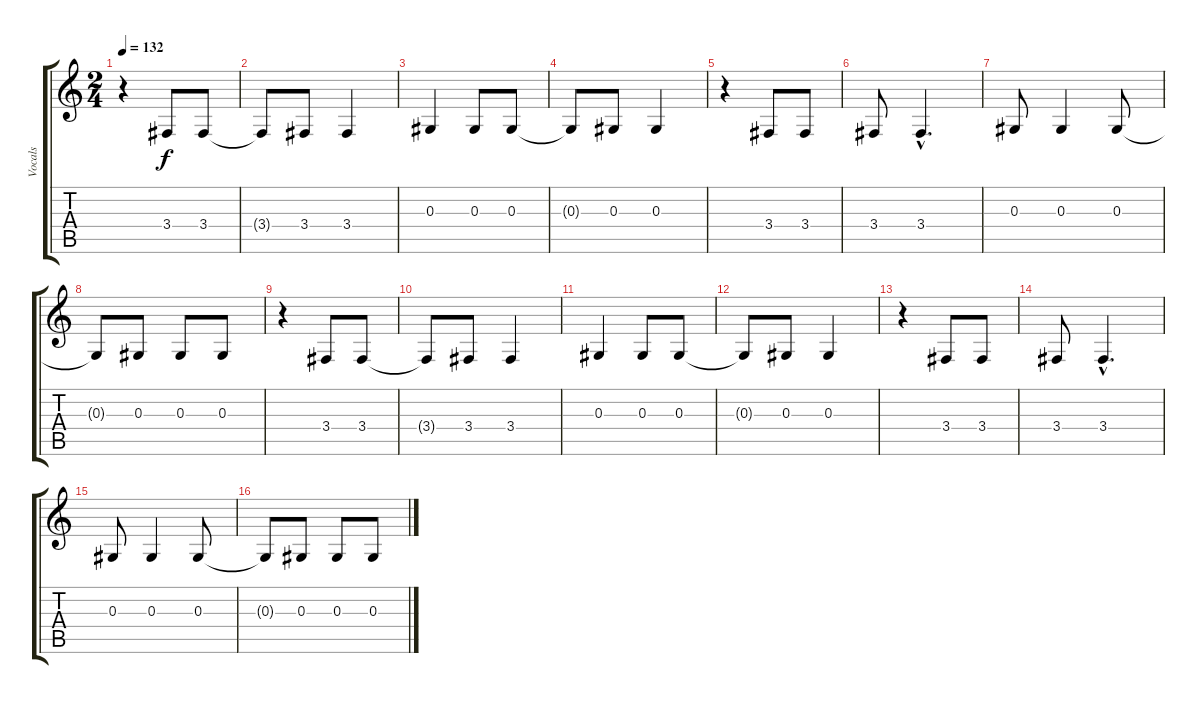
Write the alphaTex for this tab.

\track ("Vocals" "Vocals") {instrument tenorsax}
\staff {score tabs}
\tuning (F4 C4 Ab3 Eb3 Bb2 F2) {hide}
\ts (2 4)
\tempo 132
\clef g2
\ks c
r.4{dy f} 3.4.8 3.4.8 |
3.4{t}.8 3.4.8 3.4.4 |
0.3.4 0.3.8 0.3.8 |
0.3{t}.8 0.3.8 0.3.4 |
r.4 3.4.8 3.4.8 |
3.4.8 3.4{hac}.4{d} |
0.3.8 0.3.4 0.3.8 |
0.3{t}.8 0.3.8 0.3.8 0.3.8 |
r.4 3.4.8 3.4.8 |
3.4{t}.8 3.4.8 3.4.4 |
0.3.4 0.3.8 0.3.8 |
0.3{t}.8 0.3.8 0.3.4 |
r.4 3.4.8 3.4.8 |
3.4.8 3.4{hac}.4{d} |
0.3.8 0.3.4 0.3.8 |
0.3{t}.8 0.3.8 0.3.8 0.3.8
